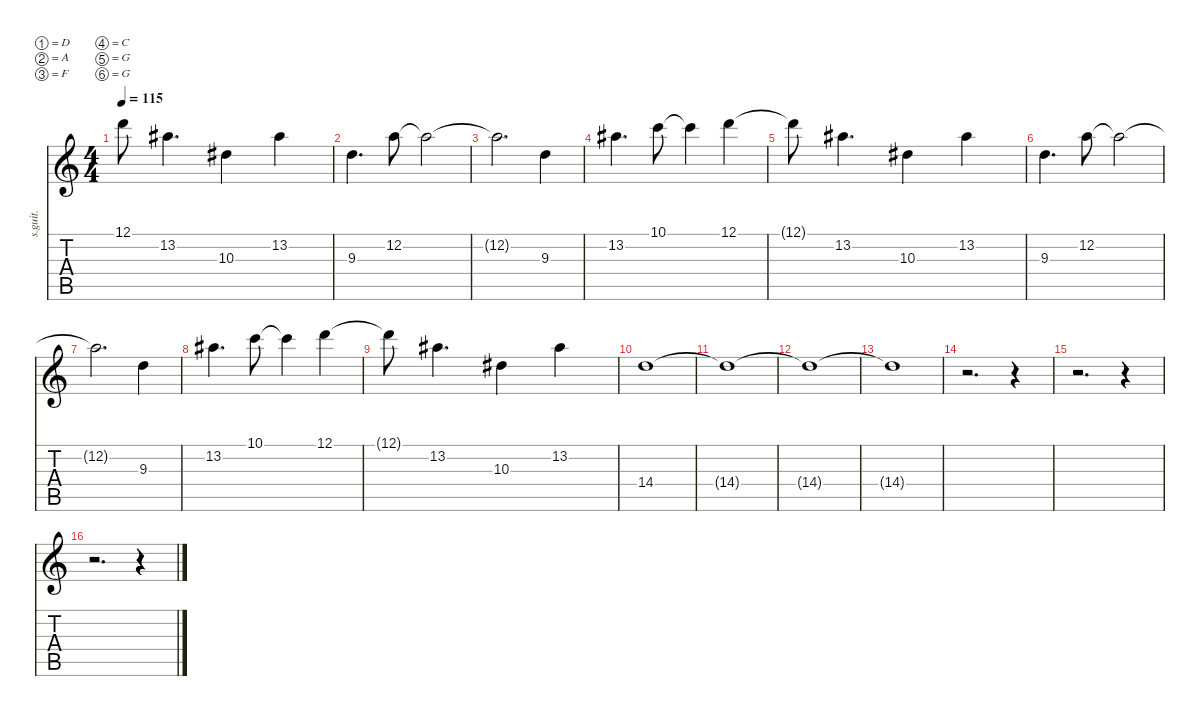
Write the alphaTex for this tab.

\defaultSystemsLayout 4
\hideDynamics
\bracketExtendMode nobrackets
\track ("Rythm Guitar 3" "s.guit.") {instrument distortionguitar}
\staff {score tabs}
\tuning (D4 A3 F3 C3 G2 G1)
\ts (4 4)
\tempo 115
\clef g2
\ks c
12.1{t}.8{lyrics (0 "") lyrics (1 "") lyrics (2 "") lyrics (3 "") lyrics (4 "") dy f} 13.2{acc #}.4{d lyrics (0 "") lyrics (1 "") lyrics (2 "") lyrics (3 "") lyrics (4 "")} 10.3{acc #}.4{lyrics (0 "") lyrics (1 "") lyrics (2 "") lyrics (3 "") lyrics (4 "")} 13.2{acc #}.4{lyrics (0 "") lyrics (1 "") lyrics (2 "") lyrics (3 "") lyrics (4 "")} |
9.3.4{d lyrics (0 "") lyrics (1 "") lyrics (2 "") lyrics (3 "") lyrics (4 "")} 12.2.8{lyrics (0 "") lyrics (1 "") lyrics (2 "") lyrics (3 "") lyrics (4 "")} 12.2{t}.2{lyrics (0 "") lyrics (1 "") lyrics (2 "") lyrics (3 "") lyrics (4 "")} |
12.2{t}.2{d lyrics (0 "") lyrics (1 "") lyrics (2 "") lyrics (3 "") lyrics (4 "")} 9.3.4{lyrics (0 "") lyrics (1 "") lyrics (2 "") lyrics (3 "") lyrics (4 "")} |
13.2{acc #}.4{d lyrics (0 "") lyrics (1 "") lyrics (2 "") lyrics (3 "") lyrics (4 "")} 10.1.8{lyrics (0 "") lyrics (1 "") lyrics (2 "") lyrics (3 "") lyrics (4 "")} 10.1{t}.4{lyrics (0 "") lyrics (1 "") lyrics (2 "") lyrics (3 "") lyrics (4 "")} 12.1.4{lyrics (0 "") lyrics (1 "") lyrics (2 "") lyrics (3 "") lyrics (4 "")} |
12.1{t}.8{lyrics (0 "") lyrics (1 "") lyrics (2 "") lyrics (3 "") lyrics (4 "")} 13.2{acc #}.4{d lyrics (0 "") lyrics (1 "") lyrics (2 "") lyrics (3 "") lyrics (4 "")} 10.3{acc #}.4{lyrics (0 "") lyrics (1 "") lyrics (2 "") lyrics (3 "") lyrics (4 "")} 13.2{acc #}.4{lyrics (0 "") lyrics (1 "") lyrics (2 "") lyrics (3 "") lyrics (4 "")} |
9.3.4{d lyrics (0 "") lyrics (1 "") lyrics (2 "") lyrics (3 "") lyrics (4 "")} 12.2.8{lyrics (0 "") lyrics (1 "") lyrics (2 "") lyrics (3 "") lyrics (4 "")} 12.2{t}.2{lyrics (0 "") lyrics (1 "") lyrics (2 "") lyrics (3 "") lyrics (4 "")} |
12.2{t}.2{d lyrics (0 "") lyrics (1 "") lyrics (2 "") lyrics (3 "") lyrics (4 "")} 9.3.4{lyrics (0 "") lyrics (1 "") lyrics (2 "") lyrics (3 "") lyrics (4 "")} |
13.2{acc #}.4{d lyrics (0 "") lyrics (1 "") lyrics (2 "") lyrics (3 "") lyrics (4 "")} 10.1.8{lyrics (0 "") lyrics (1 "") lyrics (2 "") lyrics (3 "") lyrics (4 "")} 10.1{t}.4{lyrics (0 "") lyrics (1 "") lyrics (2 "") lyrics (3 "") lyrics (4 "")} 12.1.4{lyrics (0 "") lyrics (1 "") lyrics (2 "") lyrics (3 "") lyrics (4 "")} |
12.1{t}.8{lyrics (0 "") lyrics (1 "") lyrics (2 "") lyrics (3 "") lyrics (4 "")} 13.2{acc #}.4{d lyrics (0 "") lyrics (1 "") lyrics (2 "") lyrics (3 "") lyrics (4 "")} 10.3{acc #}.4{lyrics (0 "") lyrics (1 "") lyrics (2 "") lyrics (3 "") lyrics (4 "")} 13.2{acc #}.4{lyrics (0 "") lyrics (1 "") lyrics (2 "") lyrics (3 "") lyrics (4 "")} |
14.4.1{lyrics (0 "") lyrics (1 "") lyrics (2 "") lyrics (3 "") lyrics (4 "")} |
14.4{t}.1{lyrics (0 "") lyrics (1 "") lyrics (2 "") lyrics (3 "") lyrics (4 "")} |
14.4{t}.1{lyrics (0 "") lyrics (1 "") lyrics (2 "") lyrics (3 "") lyrics (4 "")} |
14.4{t}.1{lyrics (0 "") lyrics (1 "") lyrics (2 "") lyrics (3 "") lyrics (4 "")} |
r.2{d} r.4 |
r.2{d} r.4 |
r.2{d} r.4
